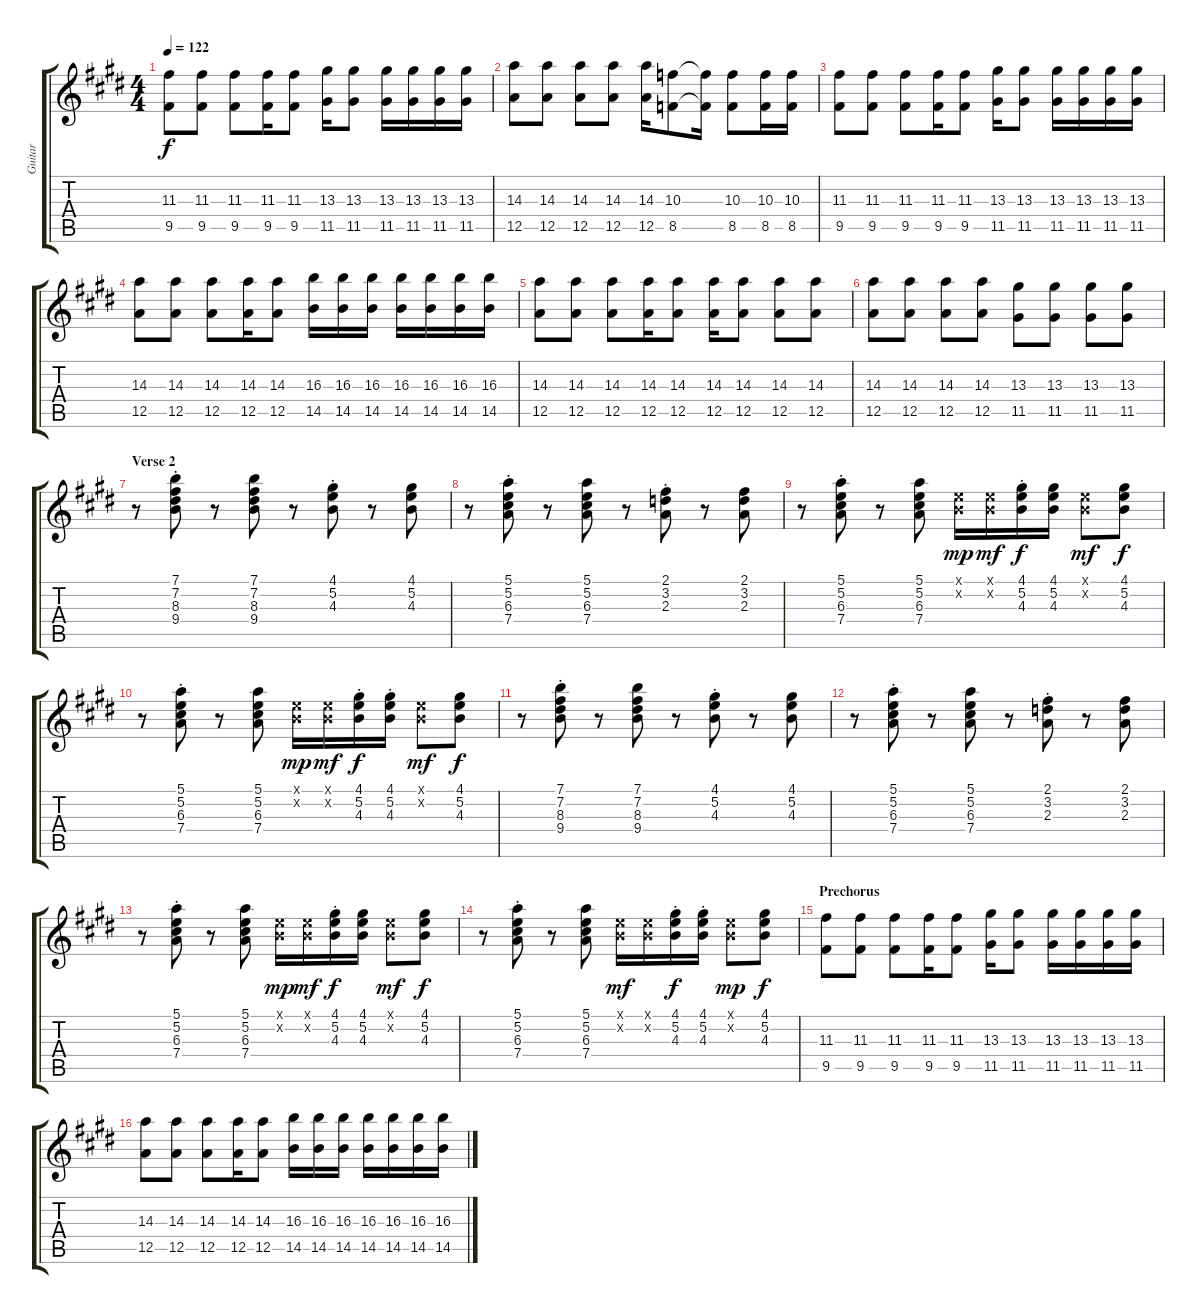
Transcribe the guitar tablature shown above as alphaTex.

\track ("Guitar" "Guitar") {instrument electricguitarclean}
\staff {score tabs}
\tuning (E4 B3 G3 D3 A2 E2) {hide}
\ts (4 4)
\tempo 122
\clef g2
\ks e
(11.3 9.5).8{dy f} (11.3 9.5).8 (11.3 9.5).8 (11.3 9.5).16 (11.3 9.5).8 (13.3 11.5).16 (13.3 11.5).8 (13.3 11.5).16 (13.3 11.5).16 (13.3 11.5).16 (13.3 11.5).16 |
(14.3 12.5).8 (14.3 12.5).8 (14.3 12.5).8 (14.3 12.5).8 (14.3 12.5).16 (10.3 8.5).8 (10.3{t} 8.5{t}).16 (10.3 8.5).8 (10.3 8.5).16 (10.3 8.5).16 |
(11.3 9.5).8 (11.3 9.5).8 (11.3 9.5).8 (11.3 9.5).16 (11.3 9.5).8 (13.3 11.5).16 (13.3 11.5).8 (13.3 11.5).16 (13.3 11.5).16 (13.3 11.5).16 (13.3 11.5).16 |
(14.3 12.5).8 (14.3 12.5).8 (14.3 12.5).8 (14.3 12.5).16 (14.3 12.5).8 (16.3 14.5).16 (16.3 14.5).16 (16.3 14.5).16 (16.3 14.5).16 (16.3 14.5).16 (16.3 14.5).16 (16.3 14.5).16 |
(14.3 12.5).8 (14.3 12.5).8 (14.3 12.5).8 (14.3 12.5).16 (14.3 12.5).8 (14.3 12.5).16 (14.3 12.5).8 (14.3 12.5).8 (14.3 12.5).8 |
(14.3 12.5).8 (14.3 12.5).8 (14.3 12.5).8 (14.3 12.5).8 (13.3 11.5).8 (13.3 11.5).8 (13.3 11.5).8 (13.3 11.5).8 |
\section ("" "Verse 2")
r.8 (7.1{st} 7.2{st} 8.3{st} 9.4{st}).8 r.8 (7.1 7.2 8.3 9.4).8 r.8 (4.1{st} 5.2{st} 4.3{st}).8 r.8 (4.1 5.2 4.3).8 |
r.8 (5.1{st} 5.2{st} 6.3 7.4{st}).8 r.8 (5.1 5.2 6.3 7.4).8 r.8 (2.1{st} 3.2{st} 2.3{st}).8 r.8 (2.1 3.2 2.3).8 |
r.8 (5.1{st} 5.2{st} 6.3 7.4{st}).8 r.8 (5.1 5.2 6.3 7.4).8 (0.1{x} 0.2{x}).16{dy mp} (0.1{x} 0.2{x}).16{dy mf} (4.1{st} 5.2{st} 4.3{st}).16{dy f} (4.1 5.2 4.3).16 (0.1{x} 0.2{x}).8{dy mf} (4.1 5.2 4.3).8{dy f} |
r.8 (5.1{st} 5.2{st} 6.3{st} 7.4{st}).8 r.8 (5.1 5.2 6.3 7.4).8 (0.1{x} 0.2{x}).16{dy mp} (0.1{x} 0.2{x}).16{dy mf} (4.1{st} 5.2{st} 4.3{st}).16{dy f} (4.1{st} 5.2{st} 4.3{st}).16 (0.1{x} 0.2{x}).8{dy mf} (4.1 5.2 4.3).8{dy f} |
r.8 (7.1{st} 7.2{st} 8.3{st} 9.4{st}).8 r.8 (7.1 7.2 8.3 9.4).8 r.8 (4.1{st} 5.2{st} 4.3{st}).8 r.8 (4.1 5.2 4.3).8 |
r.8 (5.1{st} 5.2{st} 6.3 7.4{st}).8 r.8 (5.1 5.2 6.3 7.4).8 r.8 (2.1{st} 3.2{st} 2.3{st}).8 r.8 (2.1 3.2 2.3).8 |
r.8 (5.1{st} 5.2{st} 6.3 7.4{st}).8 r.8 (5.1 5.2 6.3 7.4).8 (0.1{x} 0.2{x}).16{dy mp} (0.1{x} 0.2{x}).16{dy mf} (4.1{st} 5.2{st} 4.3{st}).16{dy f} (4.1 5.2 4.3).16 (0.1{x} 0.2{x}).8{dy mf} (4.1 5.2 4.3).8{dy f} |
r.8 (5.1{st} 5.2{st} 6.3{st} 7.4{st}).8 r.8 (5.1 5.2 6.3 7.4).8 (0.1{x} 0.2{x}).16{dy mf} (0.1{x} 0.2{x}).16 (4.1{st} 5.2{st} 4.3{st}).16{dy f} (4.1{st} 5.2{st} 4.3{st}).16 (0.1{x} 0.2{x}).8{dy mp} (4.1 5.2 4.3).8{dy f} |
\section ("" "Prechorus")
(11.3 9.5).8 (11.3 9.5).8 (11.3 9.5).8 (11.3 9.5).16 (11.3 9.5).8 (13.3 11.5).16 (13.3 11.5).8 (13.3 11.5).16 (13.3 11.5).16 (13.3 11.5).16 (13.3 11.5).16 |
(14.3 12.5).8 (14.3 12.5).8 (14.3 12.5).8 (14.3 12.5).16 (14.3 12.5).8 (16.3 14.5).16 (16.3 14.5).16 (16.3 14.5).16 (16.3 14.5).16 (16.3 14.5).16 (16.3 14.5).16 (16.3 14.5).16
